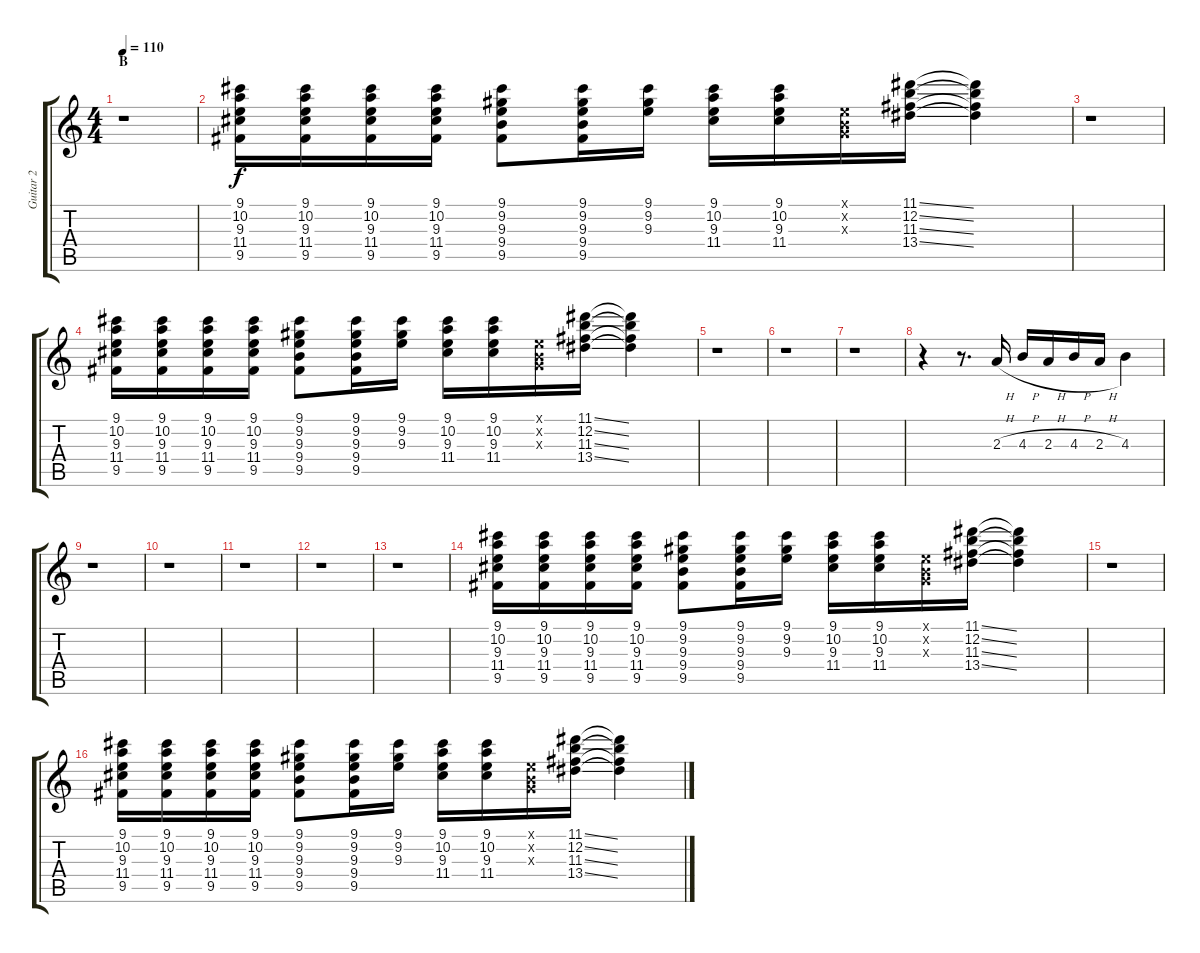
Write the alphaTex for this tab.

\track ("Guitar 2" "Guitar 2") {instrument electricguitarclean}
\staff {score tabs}
\tuning (E4 B3 G3 D3 A2 E2) {hide}
\ts (4 4)
\section ("" "B")
\tempo 110
\clef g2
\ks c
r.1{dy f} |
(9.1 10.2 9.3 11.4 9.5).16 (9.1 10.2 9.3 11.4 9.5).16 (9.1 10.2 9.3 11.4 9.5).16 (9.1 10.2 9.3 11.4 9.5).16 (9.1 9.2 9.3 9.4 9.5).8 (9.1 9.2 9.3 9.4 9.5).16 (9.1 9.2 9.3).16 (9.1 10.2 9.3 11.4).16 (9.1 10.2 9.3 11.4).16 (0.1{x} 0.2{x} 0.3{x}).16 (11.1{ss} 12.2{ss} 11.3{ss} 13.4{ss}).16 (11.1{t} 12.2{t} 11.3{t} 13.4{t}).4 |
r.1 |
(9.1 10.2 9.3 11.4 9.5).16 (9.1 10.2 9.3 11.4 9.5).16 (9.1 10.2 9.3 11.4 9.5).16 (9.1 10.2 9.3 11.4 9.5).16 (9.1 9.2 9.3 9.4 9.5).8 (9.1 9.2 9.3 9.4 9.5).16 (9.1 9.2 9.3).16 (9.1 10.2 9.3 11.4).16 (9.1 10.2 9.3 11.4).16 (0.1{x} 0.2{x} 0.3{x}).16 (11.1{ss} 12.2{ss} 11.3{ss} 13.4{ss}).16 (11.1{t} 12.2{t} 11.3{t} 13.4{t}).4 |
r.1 |
r.1 |
r.1 |
r.4{volume 13 instrument distortionguitar} r.8{d} 2.3{h}.16 4.3{h}.16 2.3{h}.16 4.3{h}.16 2.3{h}.16 4.3.4 |
r.1{instrument electricguitarclean} |
r.1 |
r.1 |
r.1 |
r.1 |
(9.1 10.2 9.3 11.4 9.5).16 (9.1 10.2 9.3 11.4 9.5).16 (9.1 10.2 9.3 11.4 9.5).16 (9.1 10.2 9.3 11.4 9.5).16 (9.1 9.2 9.3 9.4 9.5).8 (9.1 9.2 9.3 9.4 9.5).16 (9.1 9.2 9.3).16 (9.1 10.2 9.3 11.4).16 (9.1 10.2 9.3 11.4).16 (0.1{x} 0.2{x} 0.3{x}).16 (11.1{ss} 12.2{ss} 11.3{ss} 13.4{ss}).16 (11.1{t} 12.2{t} 11.3{t} 13.4{t}).4 |
r.1 |
(9.1 10.2 9.3 11.4 9.5).16 (9.1 10.2 9.3 11.4 9.5).16 (9.1 10.2 9.3 11.4 9.5).16 (9.1 10.2 9.3 11.4 9.5).16 (9.1 9.2 9.3 9.4 9.5).8 (9.1 9.2 9.3 9.4 9.5).16 (9.1 9.2 9.3).16 (9.1 10.2 9.3 11.4).16 (9.1 10.2 9.3 11.4).16 (0.1{x} 0.2{x} 0.3{x}).16 (11.1{ss} 12.2{ss} 11.3{ss} 13.4{ss}).16 (11.1{t} 12.2{t} 11.3{t} 13.4{t}).4
